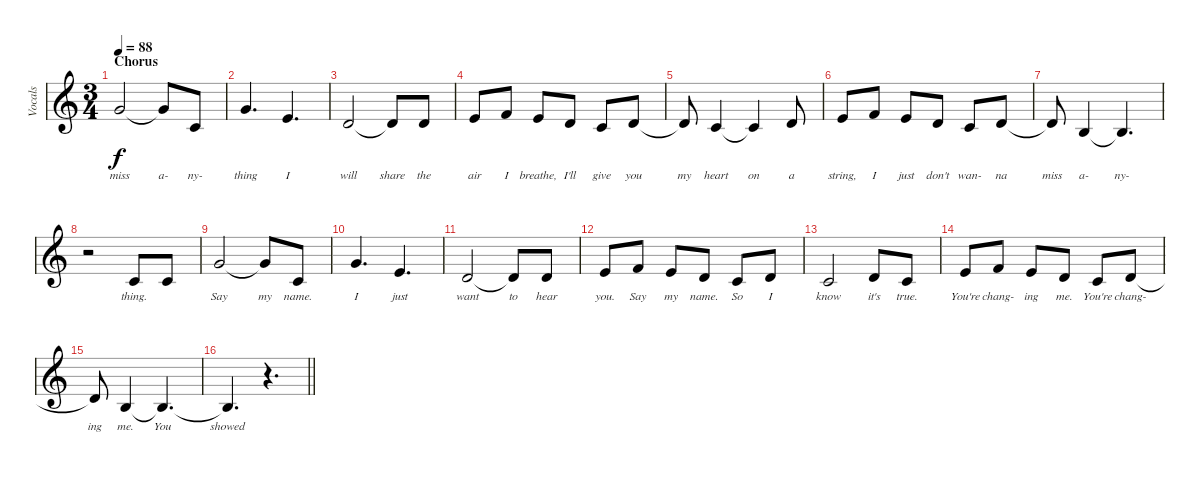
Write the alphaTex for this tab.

\track ("Vocals" "Vocals") {instrument flute}
\staff {score}
\tuning (E4 B3 G3 D3 A2 E2) {hide}
\ts (3 4)
\section ("" "Chorus")
\tempo 88
\clef g2
\ks c
8.2.2{lyrics (0 "miss") lyrics (1 "") lyrics (2 "") lyrics (3 "") lyrics (4 "") dy f} 8.2{t}.8{lyrics (0 "a-") lyrics (1 "") lyrics (2 "") lyrics (3 "") lyrics (4 "")} 1.2.8{lyrics (0 "ny-") lyrics (1 "") lyrics (2 "") lyrics (3 "") lyrics (4 "")} |
8.2.4{d lyrics (0 "thing") lyrics (1 "") lyrics (2 "") lyrics (3 "") lyrics (4 "")} 5.2.4{d lyrics (0 "I") lyrics (1 "") lyrics (2 "") lyrics (3 "") lyrics (4 "")} |
3.2.2{lyrics (0 "will") lyrics (1 "") lyrics (2 "") lyrics (3 "") lyrics (4 "")} 3.2{t}.8{lyrics (0 "share") lyrics (1 "") lyrics (2 "") lyrics (3 "") lyrics (4 "")} 3.2.8{lyrics (0 "the") lyrics (1 "") lyrics (2 "") lyrics (3 "") lyrics (4 "")} |
5.2.8{lyrics (0 "air") lyrics (1 "") lyrics (2 "") lyrics (3 "") lyrics (4 "")} 6.2.8{lyrics (0 "I") lyrics (1 "") lyrics (2 "") lyrics (3 "") lyrics (4 "")} 5.2.8{lyrics (0 "breathe,") lyrics (1 "") lyrics (2 "") lyrics (3 "") lyrics (4 "")} 3.2.8{lyrics (0 "I'll") lyrics (1 "") lyrics (2 "") lyrics (3 "") lyrics (4 "")} 1.2.8{lyrics (0 "give") lyrics (1 "") lyrics (2 "") lyrics (3 "") lyrics (4 "")} 3.2.8{lyrics (0 "you") lyrics (1 "") lyrics (2 "") lyrics (3 "") lyrics (4 "")} |
3.2{t}.8{lyrics (0 "my") lyrics (1 "") lyrics (2 "") lyrics (3 "") lyrics (4 "")} 1.2.4{lyrics (0 "heart") lyrics (1 "") lyrics (2 "") lyrics (3 "") lyrics (4 "")} 1.2{t}.4{lyrics (0 "on") lyrics (1 "") lyrics (2 "") lyrics (3 "") lyrics (4 "")} 3.2.8{lyrics (0 "a") lyrics (1 "") lyrics (2 "") lyrics (3 "") lyrics (4 "")} |
5.2.8{lyrics (0 "string,") lyrics (1 "") lyrics (2 "") lyrics (3 "") lyrics (4 "")} 6.2.8{lyrics (0 "I") lyrics (1 "") lyrics (2 "") lyrics (3 "") lyrics (4 "")} 5.2.8{lyrics (0 "just") lyrics (1 "") lyrics (2 "") lyrics (3 "") lyrics (4 "")} 3.2.8{lyrics (0 "don't") lyrics (1 "") lyrics (2 "") lyrics (3 "") lyrics (4 "")} 1.2.8{lyrics (0 "wan-") lyrics (1 "") lyrics (2 "") lyrics (3 "") lyrics (4 "")} 3.2.8{lyrics (0 "na") lyrics (1 "") lyrics (2 "") lyrics (3 "") lyrics (4 "")} |
3.2{t}.8{lyrics (0 "miss") lyrics (1 "") lyrics (2 "") lyrics (3 "") lyrics (4 "")} 0.2.4{lyrics (0 "a-") lyrics (1 "") lyrics (2 "") lyrics (3 "") lyrics (4 "")} 0.2{t}.4{d lyrics (0 "ny-") lyrics (1 "") lyrics (2 "") lyrics (3 "") lyrics (4 "")} |
r.2 1.2.8{lyrics (0 "thing.") lyrics (1 "") lyrics (2 "") lyrics (3 "") lyrics (4 "")} 1.2.8{lyrics (0 "") lyrics (1 "") lyrics (2 "") lyrics (3 "") lyrics (4 "")} |
8.2.2{lyrics (0 "Say") lyrics (1 "") lyrics (2 "") lyrics (3 "") lyrics (4 "")} 8.2{t}.8{lyrics (0 "my") lyrics (1 "") lyrics (2 "") lyrics (3 "") lyrics (4 "")} 1.2.8{lyrics (0 "name.") lyrics (1 "") lyrics (2 "") lyrics (3 "") lyrics (4 "")} |
8.2.4{d lyrics (0 "I") lyrics (1 "") lyrics (2 "") lyrics (3 "") lyrics (4 "")} 5.2.4{d lyrics (0 "just") lyrics (1 "") lyrics (2 "") lyrics (3 "") lyrics (4 "")} |
3.2.2{lyrics (0 "want") lyrics (1 "") lyrics (2 "") lyrics (3 "") lyrics (4 "")} 3.2{t}.8{lyrics (0 "to") lyrics (1 "") lyrics (2 "") lyrics (3 "") lyrics (4 "")} 3.2.8{lyrics (0 "hear") lyrics (1 "") lyrics (2 "") lyrics (3 "") lyrics (4 "")} |
5.2.8{lyrics (0 "you.") lyrics (1 "") lyrics (2 "") lyrics (3 "") lyrics (4 "")} 6.2.8{lyrics (0 "Say") lyrics (1 "") lyrics (2 "") lyrics (3 "") lyrics (4 "")} 5.2.8{lyrics (0 "my") lyrics (1 "") lyrics (2 "") lyrics (3 "") lyrics (4 "")} 3.2.8{lyrics (0 "name.") lyrics (1 "") lyrics (2 "") lyrics (3 "") lyrics (4 "")} 1.2.8{lyrics (0 "So") lyrics (1 "") lyrics (2 "") lyrics (3 "") lyrics (4 "")} 3.2.8{lyrics (0 "I") lyrics (1 "") lyrics (2 "") lyrics (3 "") lyrics (4 "")} |
1.2.2{lyrics (0 "know") lyrics (1 "") lyrics (2 "") lyrics (3 "") lyrics (4 "")} 3.2.8{lyrics (0 "it's") lyrics (1 "") lyrics (2 "") lyrics (3 "") lyrics (4 "")} 1.2.8{lyrics (0 "true.") lyrics (1 "") lyrics (2 "") lyrics (3 "") lyrics (4 "")} |
5.2.8{lyrics (0 "You're") lyrics (1 "") lyrics (2 "") lyrics (3 "") lyrics (4 "")} 6.2.8{lyrics (0 "chang-") lyrics (1 "") lyrics (2 "") lyrics (3 "") lyrics (4 "")} 5.2.8{lyrics (0 "ing") lyrics (1 "") lyrics (2 "") lyrics (3 "") lyrics (4 "")} 3.2.8{lyrics (0 "me.") lyrics (1 "") lyrics (2 "") lyrics (3 "") lyrics (4 "")} 1.2.8{lyrics (0 "You're") lyrics (1 "") lyrics (2 "") lyrics (3 "") lyrics (4 "")} 3.2.8{lyrics (0 "chang-") lyrics (1 "") lyrics (2 "") lyrics (3 "") lyrics (4 "")} |
3.2{t}.8{lyrics (0 "ing") lyrics (1 "") lyrics (2 "") lyrics (3 "") lyrics (4 "")} 0.2.4{lyrics (0 "me.") lyrics (1 "") lyrics (2 "") lyrics (3 "") lyrics (4 "")} 0.2{t}.4{d lyrics (0 "You") lyrics (1 "") lyrics (2 "") lyrics (3 "") lyrics (4 "")} |
\barLineRight lightlight
0.2{t}.4{d lyrics (0 "showed") lyrics (1 "") lyrics (2 "") lyrics (3 "") lyrics (4 "")} r.4{d}
